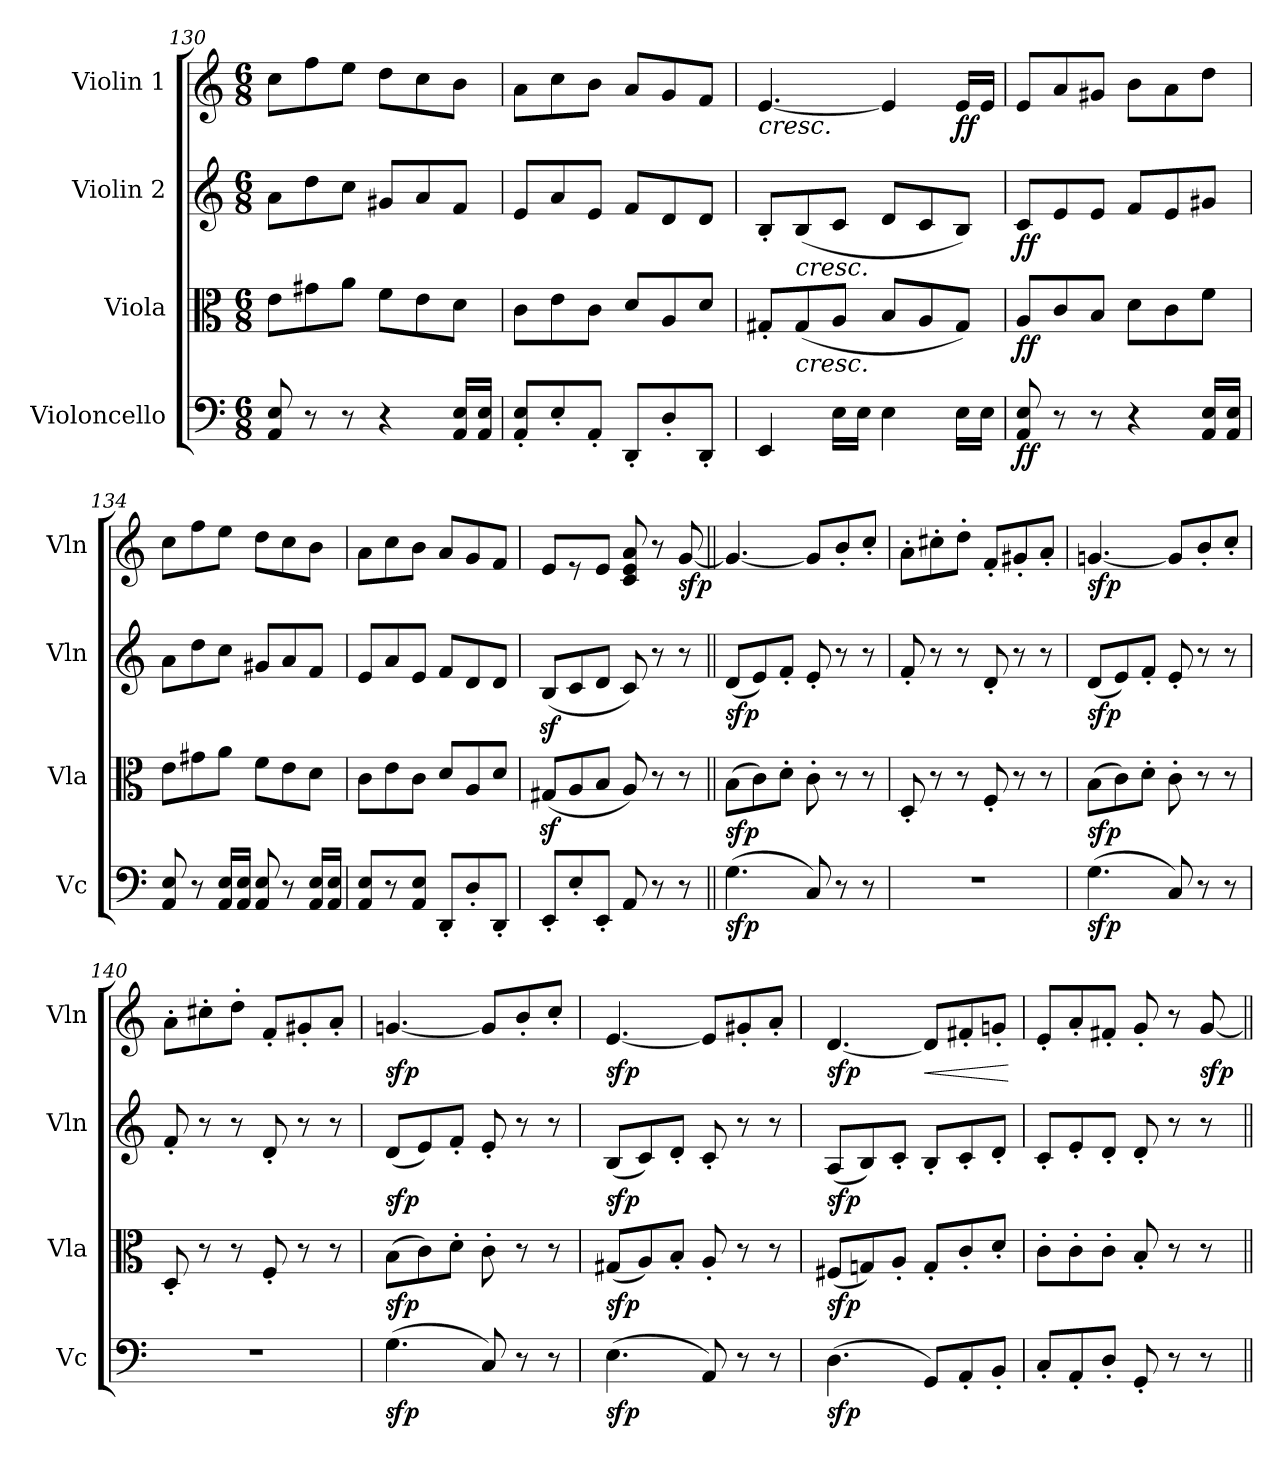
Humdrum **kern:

**kern	**dynam	**kern	**dynam	**kern	**dynam	**kern	**dynam
*part4	*part4	*part3	*part3	*part2	*part2	*part1	*part1
*staff4	*staff4	*staff3	*staff3	*staff2	*staff2	*staff1	*staff1
*I"Violoncello	*	*I"Viola	*	*I"Violin 2	*	*I"Violin 1	*
*I'Vc	*	*I'Vla	*	*I'Vln	*	*I'Vln	*
*clefF4	*	*clefC3	*	*clefG2	*	*clefG2	*
*k[]	*	*k[]	*	*k[]	*	*k[]	*
*M6/8	*	*M6/8	*	*M6/8	*	*M6/8	*
=130	=130	=130	=130	=130	=130	=130	=130
8AA/ 8E/	.	8e\L	.	8a\L	.	8cc\L	.
8r	.	8g#X\	.	8dd\	.	8ff\	.
8r	.	8a\J	.	8cc\J	.	8ee\J	.
4r	.	8f\L	.	8g#X/L	.	8dd\L	.
.	.	8e\	.	8a/	.	8cc\	.
16AA/ 16E/LL	.	8d\J	.	8f/J	.	8b\J	.
16AA/ 16E/JJ	.	.	.	.	.	.	.
=131	=131	=131	=131	=131	=131	=131	=131
8AA/' 8E/'L	.	8c\L	.	8e/L	.	8a\L	.
8E'/	.	8e\	.	8a/	.	8cc\	.
8AA'/J	.	8c\J	.	8e/J	.	8b\J	.
8DD'/L	.	8d/L	.	8f/L	.	8a/L	.
8D'/	.	8A/	.	8d/	.	8g/	.
8DD'/J	.	8d/J	.	8d/J	.	8f/J	.
=132	=132	=132	=132	=132	=132	=132	=132
!	!	!	!	!	!	!LO:TX:b:i:t=cresc.	!
4EE/	.	8G#X'/L	.	8B'/L	.	[4.e/	.
!	!	!	!	!LO:TX:b:i:t=cresc.	!	!	!
!	!	!LO:TX:b:i:t=cresc.	!	!	!	!	!
.	.	(8G#/	.	(8B/	.	.	.
16E\LL	.	8A/J	.	8c/J	.	.	.
16E\JJ	.	.	.	.	.	.	.
4E\	.	8B/L	.	8d/L	.	4e/]	.
.	.	8A/	.	8c/	.	.	.
!	!	!	!	!	!	!	!LO:DY:b
16E\LL	.	8G#/J)	.	8B/J)	.	16e/LL	ff
16E\JJ	.	.	.	.	.	16e/JJ	.
=133	=133	=133	=133	=133	=133	=133	=133
!	!LO:DY:b	!	!LO:DY:b	!	!LO:DY:b	!	!
8AA/ 8E/	ff	8A/L	ff	8c/L	ff	8e/L	.
8r	.	8c/	.	8e/	.	8a/	.
8r	.	8B/J	.	8e/J	.	8g#X/J	.
4r	.	8d\L	.	8f/L	.	8b\L	.
.	.	8c\	.	8e/	.	8a\	.
16AA/ 16E/LL	.	8f\J	.	8g#X/J	.	8dd\J	.
16AA/ 16E/JJ	.	.	.	.	.	.	.
=134	=134	=134	=134	=134	=134	=134	=134
8AA/ 8E/	.	8e\L	.	8a\L	.	8cc\L	.
8r	.	8g#X\	.	8dd\	.	8ff\	.
16AA/ 16E/LL	.	8a\J	.	8cc\J	.	8ee\J	.
16AA/ 16E/JJ	.	.	.	.	.	.	.
8AA/ 8E/	.	8f\L	.	8g#X/L	.	8dd\L	.
8r	.	8e\	.	8a/	.	8cc\	.
16AA/ 16E/LL	.	8d\J	.	8f/J	.	8b\J	.
16AA/ 16E/JJ	.	.	.	.	.	.	.
!!LO:LB:g=z
=135	=135	=135	=135	=135	=135	=135	=135
8AA/ 8E/L	.	8c\L	.	8e/L	.	8a\L	.
8r	.	8e\	.	8a/	.	8cc\	.
8AA/ 8E/J	.	8c\J	.	8e/J	.	8b\J	.
8DD'/L	.	8d/L	.	8f/L	.	8a/L	.
8D'/	.	8A/	.	8d/	.	8g/	.
8DD'/J	.	8d/J	.	8d/J	.	8f/J	.
=136	=136	=136	=136	=136	=136	=136	=136
8EE'/L	.	(8G#Xz</L	.	(8Bz</L	.	8e/L	.
8E'/	.	8A/	.	8c/	.	8r	.
8EE'/J	.	8B/J	.	8d/J	.	8e/J	.
8AA/	.	8A/)	.	8c/)	.	8c/ 8e/ 8a/	.
8r	.	8r	.	8r	.	8r	.
!	!	!	!	!	!	!	!LO:DY:b
8r	.	8r	.	8r	.	[8g/	sfp
!!LO:LB:g=z
=137||	=137||	=137||	=137||	=137||	=137||	=137||	=137||
!	!LO:DY:b	!	!LO:DY:b	!	!LO:DY:b	!	!
(4.G\	sfp	(8B\L	sfp	(8d/L	sfp	4.g/_	.
.	.	8c\)	.	8e/)	.	.	.
.	.	8d'\J	.	8f'/J	.	.	.
8C/)	.	8c'\	.	8e'/	.	8g/L]	.
8r	.	8r	.	8r	.	8b'/	.
8r	.	8r	.	8r	.	8cc'/J	.
=138	=138	=138	=138	=138	=138	=138	=138
2.r	.	8D'/	.	8f'/	.	8a'\L	.
.	.	8r	.	8r	.	8cc#X'\	.
.	.	8r	.	8r	.	8dd'\J	.
.	.	8F'/	.	8d'/	.	8f'/L	.
.	.	8r	.	8r	.	8g#X'/	.
.	.	8r	.	8r	.	8a'/J	.
=139	=139	=139	=139	=139	=139	=139	=139
!	!LO:DY:b	!	!LO:DY:b	!	!LO:DY:b	!	!LO:DY:b
(4.G\	sfp	(8B\L	sfp	(8d/L	sfp	[4.gn/	sfp
.	.	8c\)	.	8e/)	.	.	.
.	.	8d'\J	.	8f'/J	.	.	.
8C/)	.	8c'\	.	8e'/	.	8g/L]	.
8r	.	8r	.	8r	.	8b'/	.
8r	.	8r	.	8r	.	8cc'/J	.
=140	=140	=140	=140	=140	=140	=140	=140
2.r	.	8D'/	.	8f'/	.	8a'\L	.
.	.	8r	.	8r	.	8cc#X'\	.
.	.	8r	.	8r	.	8dd'\J	.
.	.	8F'/	.	8d'/	.	8f'/L	.
.	.	8r	.	8r	.	8g#X'/	.
.	.	8r	.	8r	.	8a'/J	.
=141	=141	=141	=141	=141	=141	=141	=141
!	!LO:DY:b	!	!LO:DY:b	!	!LO:DY:b	!	!LO:DY:b
(4.G\	sfp	(8B\L	sfp	(8d/L	sfp	[4.gn/	sfp
.	.	8c\)	.	8e/)	.	.	.
.	.	8d'\J	.	8f'/J	.	.	.
8C/)	.	8c'\	.	8e'/	.	8g/L]	.
8r	.	8r	.	8r	.	8b'/	.
8r	.	8r	.	8r	.	8cc'/J	.
=142	=142	=142	=142	=142	=142	=142	=142
!	!LO:DY:b	!	!LO:DY:b	!	!LO:DY:b	!	!LO:DY:b
(4.E\	sfp	(8G#X/L	sfp	(8B/L	sfp	[4.e/	sfp
.	.	8A/)	.	8c/)	.	.	.
.	.	8B'/J	.	8d'/J	.	.	.
8AA/)	.	8A'/	.	8c'/	.	8e/L]	.
8r	.	8r	.	8r	.	8g#X'/	.
8r	.	8r	.	8r	.	8a'/J	.
=143	=143	=143	=143	=143	=143	=143	=143
!	!LO:DY:b	!	!LO:DY:b	!	!LO:DY:b	!	!LO:DY:b
(4.D\	sfp	(8F#X/L	sfp	(8A/L	sfp	[4.d/	sfp
.	.	8Gn/)	.	8B/)	.	.	.
.	.	8A'/J	.	8c'/J	.	.	.
!	!	!	!	!	!	!	!LO:HP:b
8GG/L)	.	8G'/L	.	8B'/L	.	8d/L]	<
8AA'/	.	8c'/	.	8c'/	.	8f#X'/	.
8BB'/J	.	8d'/J	.	8d'/J	.	8gn'/J	.
.	.	.	.	.	.	.	[
!!LO:LB:g=z
=144	=144	=144	=144	=144	=144	=144	=144
8C'/L	.	8c'\L	.	8c'/L	.	8e'/L	.
8AA'/	.	8c'\	.	8e'/	.	8a'/	.
8D'/J	.	8c'\J	.	8d'/J	.	8f#X'/J	.
8GG'/	.	8B'/	.	8d'/	.	8g'/	.
8r	.	8r	.	8r	.	8r	.
!	!	!	!	!	!	!	!LO:DY:b
8r	.	8r	.	8r	.	[8g/	sfp
=||	=||	=||	=||	=||	=||	=||	=||
*-	*-	*-	*-	*-	*-	*-	*-
